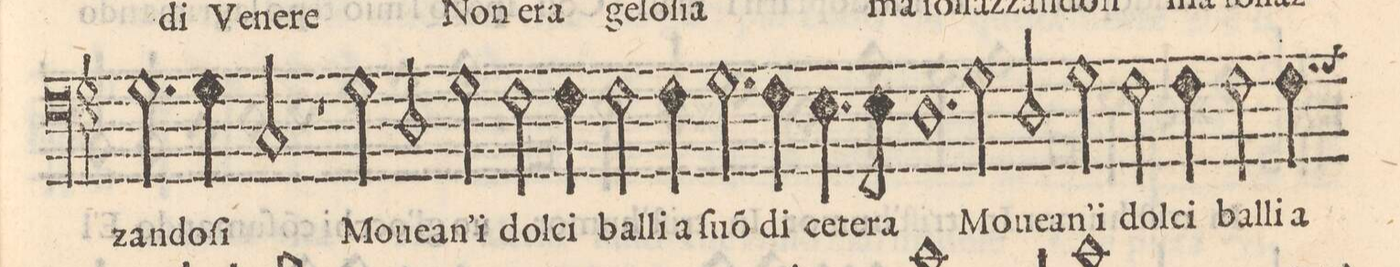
**kern	**text
*I"BASSO	*
*clefF4	*
*k[]	*
*met(O.3)	*
*M3/2	*
2.G\	-zan-
4G\	-do-
2C/	-ſi
=21-	=21-
1.r	.
=22-	=22-
2G\	Mo-
2D/	-ue-
2G\	-ano i
=23-	=23-
2F\	dol-
4F\	-ci
2F\	bal-
4F\	-lia
=24-	=24-
2.G\	ſuõ(n)
4F\	di
4.E\	ce-
8E\	-te-
=25-	=25-
1.D	-ra
=26-	=26-
2G\	Mo-
2D/	-uean'
2G\	i
=27-	=27-
2F\	dol-
4F\	-ci
2F\	bal-
4F\	-li
=28-	=28-
*-	*-
